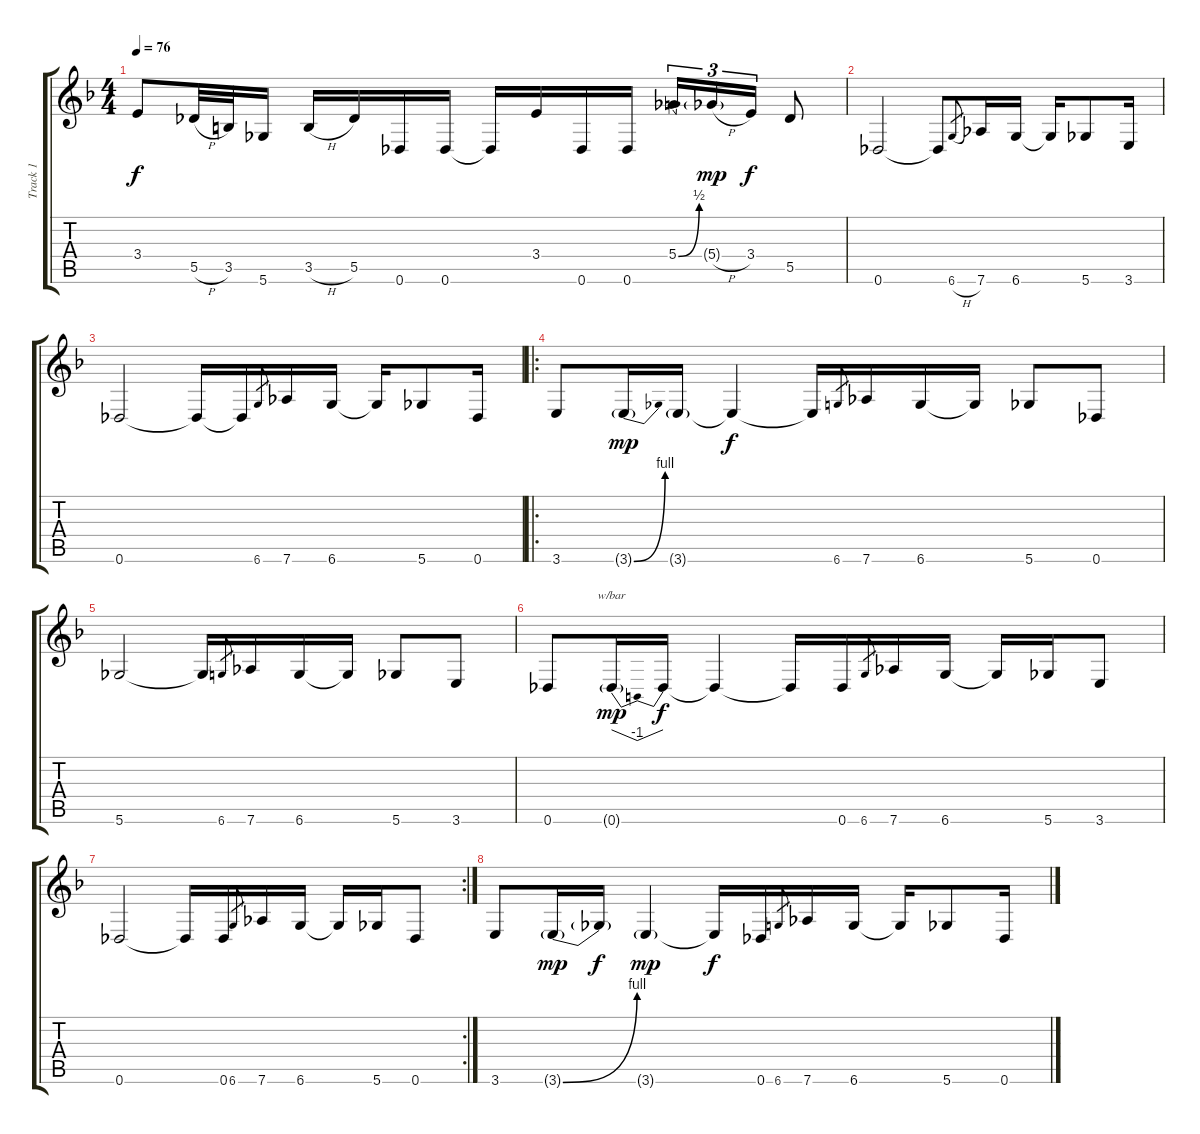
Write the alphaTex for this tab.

\track ("Track 1" "Track 1") {instrument distortionguitar}
\staff {score tabs}
\tuning (Eb4 Bb3 Gb3 Db3 Ab2 Db2) {hide}
\ts (4 4)
\tempo 76
\clef g2
\ks dminor
3.4.8{dy f} 5.5{h}.32 3.5.32 5.6.16 3.5{h}.16 5.5.16 0.6.16 0.6.16 0.6{t}.16 3.4.16 0.6.16 0.6.16 5.4{be (bend 0 0 60 2)}.16{tu (3 2)} 5.4{h g}.16{tu (3 2) dy mp} 3.4.16{tu (3 2) dy f} 5.5.8 |
0.6.2 0.6{t}.8 6.6{h}.8{gr} 7.6.16 6.6.16 6.6{t}.16 5.6.8 3.6.16 |
0.6.2 0.6{t}.16 0.6{t}.16 6.6.8{gr} 7.6.16 6.6.16 6.6{t}.16 5.6.8 0.6.16 |
\ro
3.6.8 3.6{be (bend 0 0 60 4) g}.16{dy mp} 3.6{g}.16 3.6{t}.4{dy f} 3.6{t}.16 6.6.8{gr} 7.6.16 6.6.16 6.6{t}.16 5.6.8 0.6.8 |
5.6.2 5.6{t}.16 6.6.8{gr} 7.6.16 6.6.16 6.6{t}.16 5.6.8 3.6.8 |
0.6.8 0.6{g}.16{tbe (dip default 0 0 30 -4 60 0) dy mp} 0.6{t}.16{dy f} 0.6{t}.4 0.6{t}.16 0.6.16 6.6.8{gr} 7.6.16 6.6.16 6.6{t}.16 5.6.16 3.6.8 |
\rc 2
0.6.2 0.6{t}.16 0.6.16 6.6.8{gr} 7.6.16 6.6.16 6.6{t}.16 5.6.16 0.6.8 |
3.6.8 3.6{be (bend 0 0 60 4) g}.16{dy mp} 3.6{t}.16{dy f} 3.6{g}.4{dy mp} 3.6{t}.16{dy f} 0.6.16 6.6.8{gr} 7.6.16 6.6.16 6.6{t}.16 5.6.8 0.6.16
